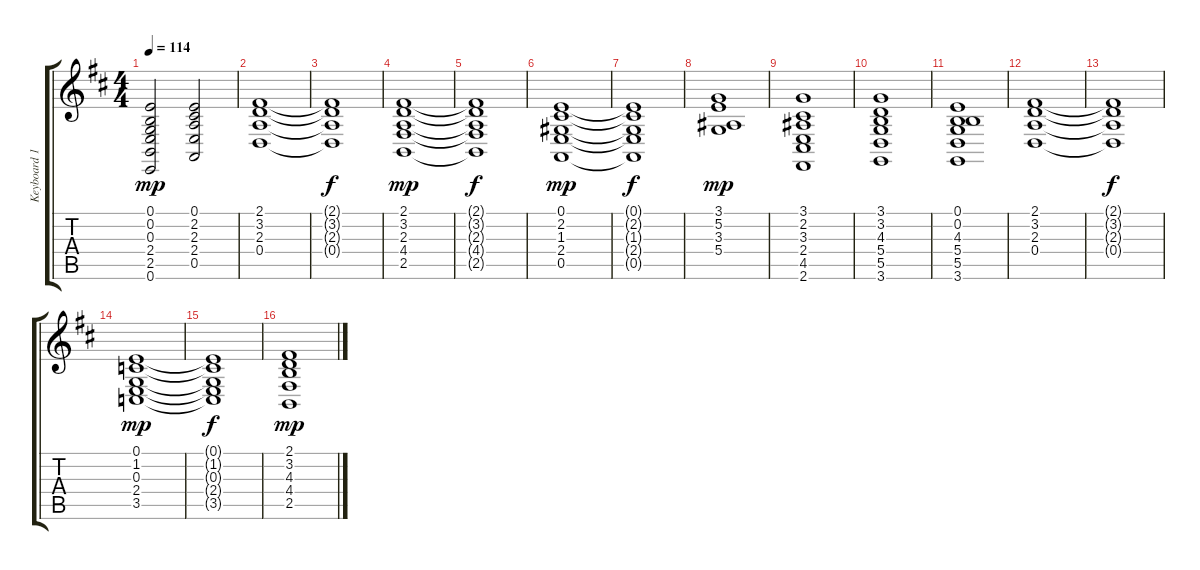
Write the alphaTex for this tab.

\track ("Keyboard 1" "Keyboard 1") {instrument synthstrings1}
\staff {score tabs}
\tuning (E4 B3 G3 D3 A2 E2) {hide}
\ts (4 4)
\tempo 114
\clef g2
\ks d
(0.1 0.2 0.3 2.4 2.5 0.6).2{dy mp} (0.1 2.2 2.3 2.4 0.5).2 |
(2.1 3.2 2.3 0.4).1 |
(2.1{t} 3.2{t} 2.3{t} 0.4{t}).1{dy f} |
(2.1 3.2 2.3 4.4 2.5).1{dy mp} |
(2.1{t} 3.2{t} 2.3{t} 4.4{t} 2.5{t}).1{dy f} |
(0.1 2.2 1.3 2.4 0.5).1{dy mp} |
(0.1{t} 2.2{t} 1.3{t} 2.4{t} 0.5{t}).1{dy f} |
(3.1 5.2 3.3 5.4).1{dy mp} |
(3.1 2.2 3.3 2.4 4.5 2.6).1 |
(3.1 3.2 4.3 5.4 5.5 3.6).1 |
(0.1 0.2 4.3 5.4 5.5 3.6).1 |
(2.1 3.2 2.3 0.4).1 |
(2.1{t} 3.2{t} 2.3{t} 0.4{t}).1{dy f} |
(0.1 1.2 0.3 2.4 3.5).1{dy mp} |
(0.1{t} 1.2{t} 0.3{t} 2.4{t} 3.5{t}).1{dy f} |
(2.1 3.2 4.3 4.4 2.5).1{dy mp}
